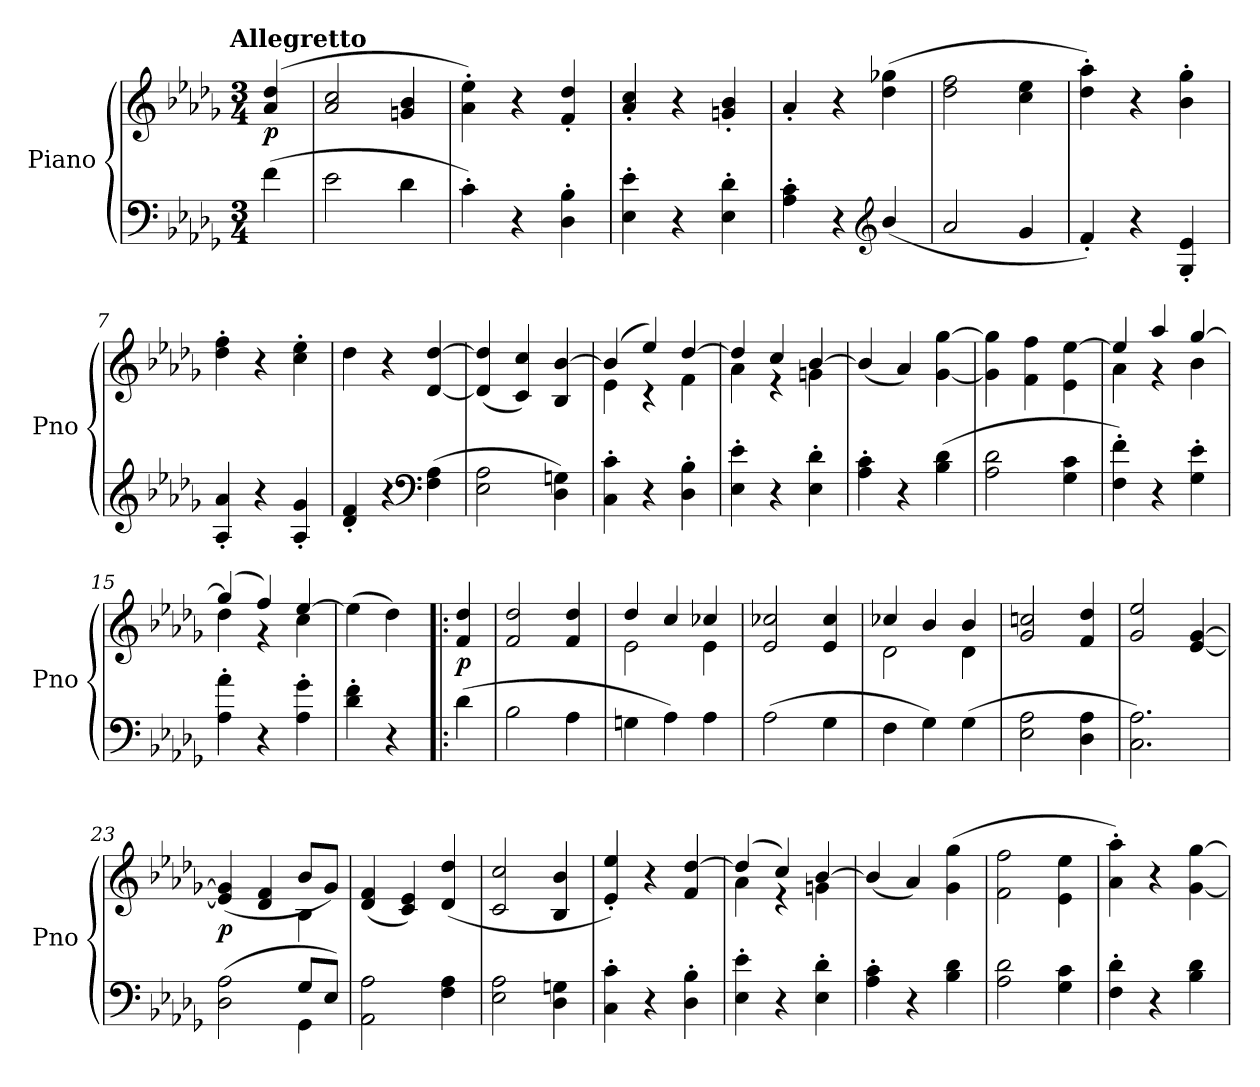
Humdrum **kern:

**kern	**kern	**dynam
*part1	*part1	*part1
*staff2	*staff1	*staff1/2
*I"Piano	*	*
*I'Pno	*	*
*clefF4	*clefG2	*
*k[b-e-a-d-g-]	*k[b-e-a-d-g-]	*
*D-:	*D-:	*
!!LO:TX:omd:t=Allegretto
*M3/4	*M3/4	*
*MM184	*MM184	*
=	=	=
(4f\	(4a-/ 4dd-/	p
=1	=1	=1
2e-\	2a-/ 2cc/	.
4d-\	4gn/ 4b-/	.
=2	=2	=2
4c'\)	4a-'\ 4ee-'\)	.
4r	4r	.
4D-'\ 4B-'\	4f'/ 4dd-'/	.
=3	=3	=3
4E-'\ 4e-'\	4a-'/ 4cc'/	.
4r	4r	.
4E-'\ 4d-'\	4gn'/ 4b-'/	.
=4	=4	=4
4A-'\ 4c'\	4a-'/	.
4r	4r	.
*clefG2	*	*
(4b-/	(4dd-\ 4gg-X\	.
=5	=5	=5
2a-/	2dd-\ 2ff\	.
4g-/	4cc\ 4ee-\	.
=6	=6	=6
4f'/)	4dd-'\ 4aa-'\)	.
4r	4r	.
4G-'/ 4e-'/	4b-'\ 4gg-'\	.
=7	=7	=7
4A-'/ 4a-'/	4dd-'\ 4ff'\	.
4r	4r	.
4A-'/ 4g-'/	4cc'\ 4ee-'\	.
=8	=8	=8
4d-'/ 4f'/	4dd-\	.
4r	4r	.
*clefF4	*	*
(4F\ 4A-\	[4d-/ [4dd-/	.
=9	=9	=9
2E-\ 2A-\	(4d-]/ 4dd-]/	.
.	4c/ 4cc/)	.
4D-\ 4Gn\)	4B-/ [4b-/	.
=10	=10	=10
*	*^	*
4C'\ 4c'\	(4b-/]	4e-\	.
4r	4ee-/)	4r	.
4D-'\ 4B-'\	[4dd-/	4f\	.
=11	=11	=11	=11
4E-'\ 4e-'\	4dd-/]	4a-\	.
4r	4cc/	4r	.
4E-'\ 4d-'\	[4b-/	4gn\	.
*	*v	*v	*
=12	=12	=12
4A-'\ 4c'\	(4b-/]	.
4r	4a-/)	.
(4B-\ 4d-\	[4g-\ [4gg-\	.
=13	=13	=13
2A-\ 2d-\	4g-]\ 4gg-]\	.
.	4f\ 4ff\	.
4G-\ 4c\	4e-\ [4ee-\	.
=14	=14	=14
*	*^	*
4F'\ 4f'\)	4ee-/]	4a-\	.
4r	4aa-/	4r	.
4G-'\ 4e-'\	[4gg-/	4b-\	.
=15	=15	=15	=15
4A-'\ 4a-'\	(4gg-/]	4dd-\	.
4r	4ff/)	4r	.
4A-'\ 4g-'\	[4ee-/	4cc\	.
*	*v	*v	*
=16	=16	=16
4d-'\ 4f'\	(4ee-\]	.
4r	4dd-\)	.
=!|:	=!|:	=!|:
(4d-\	4f/ 4dd-/	p
=17	=17	=17
2B-\	2f/ 2dd-/	.
4A-\	4f/ 4dd-/	.
=18	=18	=18
*	*^	*
4Gn\	4dd-/	2e-\	.
4A-\)	4cc/	.	.
4A-\	4cc-X/	4e-\	.
*	*v	*v	*
=19	=19	=19
(2A-\	2e-/ 2cc-X/	.
4G-\	4e-/ 4cc-/	.
=20	=20	=20
*	*^	*
4F\	4cc-X/	2d-\	.
4G-\)	4b-/	.	.
(4G-\	4b-/	4d-\	.
*	*v	*v	*
=21	=21	=21
2E-\ 2A-\	2g-/ 2ccn/	.
4D-\ 4A-\	4f/ 4dd-/	.
=22	=22	=22
2.C\ 2.A-\)	2g-/ 2ee-/	.
.	[4e-/ [4g-/	.
=23	=23	=23
*^	*^	*
(2D-\ 2A-\	2ryy	(4e-]/ 4g-]/	2ryy	p
.	.	4d-/ 4f/	.	.
8G-/L	4GG-\	8b-/L	4B-\	.
8E-/J)	.	8g-/J)	.	.
*v	*v	*	*	*
*	*v	*v	*
=24	=24	=24
2AA-\ 2A-\	(4d-/ 4f/	.
.	4c/ 4e-/)	.
4F\ 4A-\	(4d-/ 4dd-/	.
=25	=25	=25
2E-\ 2A-\	2c/ 2cc/	.
4D-\ 4Gn\	4B-/ 4b-/	.
=26	=26	=26
4C'\ 4c'\	4e-'/ 4ee-'/)	.
4r	4r	.
4D-'\ 4B-'\	4f/ [4dd-/	.
=27	=27	=27
*	*^	*
4E-'\ 4e-'\	(4dd-/]	4a-\	.
4r	4cc/)	4r	.
4E-'\ 4d-'\	[4b-/	4gn\	.
*	*v	*v	*
=28	=28	=28
4A-'\ 4c'\	(4b-/]	.
4r	4a-/)	.
4B-\ 4d-\	(4g-\ 4gg-\	.
=29	=29	=29
2A-\ 2d-\	2f\ 2ff\	.
4G-\ 4c\	4e-\ 4ee-\	.
=30	=30	=30
4F'\ 4d-'\	4a-'\ 4aa-'\)	.
4r	4r	.
4B-\ 4d-\	[4g-\ [4gg-\	.
=	=	=
*-	*-	*-
